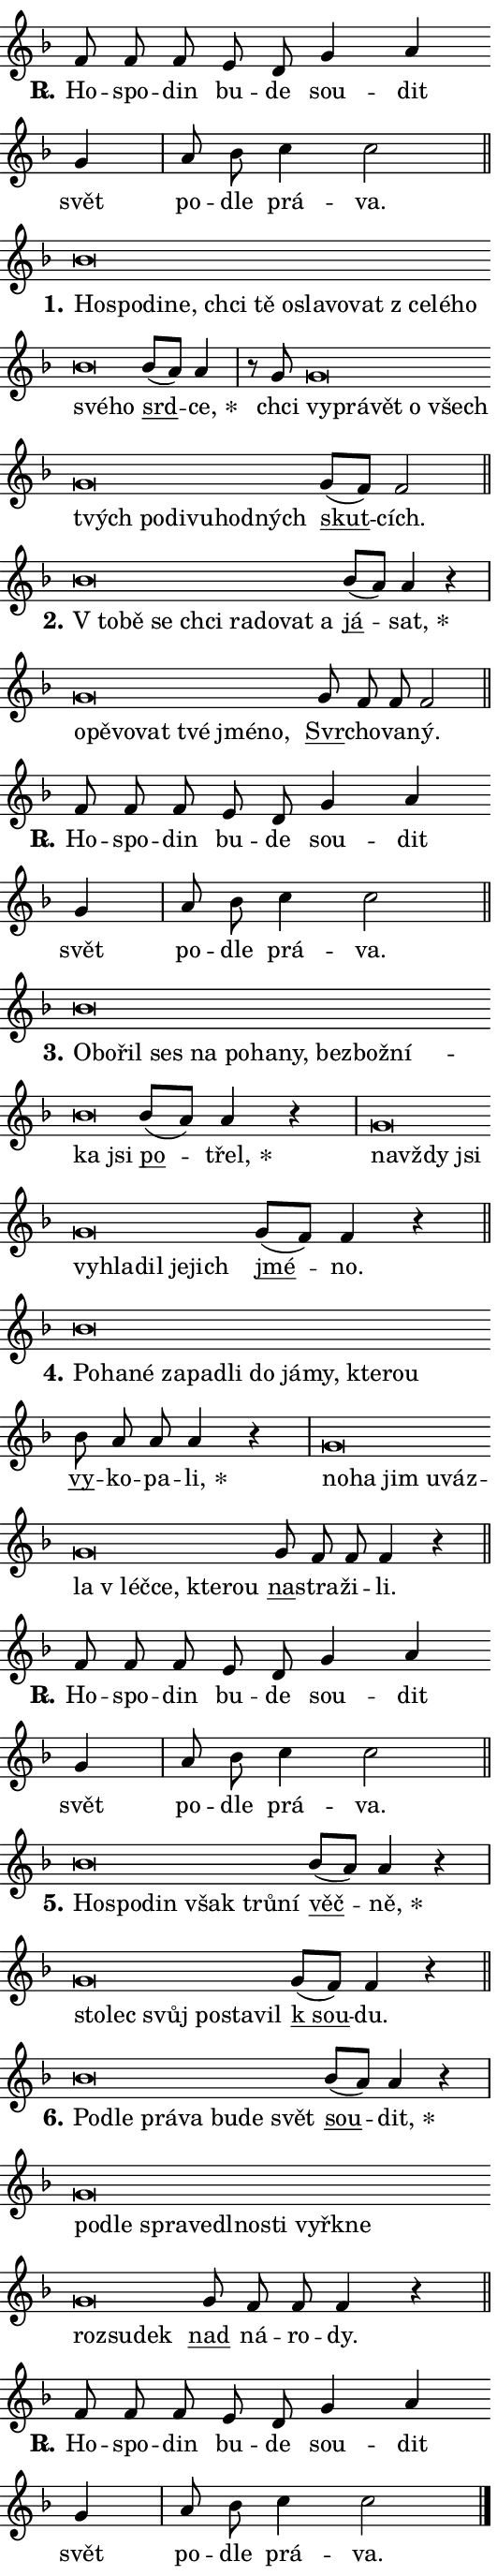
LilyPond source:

\version "2.24.0"
\header { tagline = "" }
\paper {
  indent = 0\cm
  top-margin = 0\cm
  right-margin = 0.13\cm % to fit lyric hyphens
  bottom-margin = 0\cm
  left-margin = 0\cm
  paper-width = 9\cm
  page-breaking = #ly:one-page-breaking
  system-system-spacing.basic-distance = #11
  score-system-spacing.basic-distance = #11
  ragged-last = ##f
}


%% Author: Thomas Morley
%% https://lists.gnu.org/archive/html/lilypond-user/2020-05/msg00002.html
#(define (line-position grob)
"Returns position of @var[grob} in current system:
   @code{'start}, if at first time-step
   @code{'end}, if at last time-step
   @code{'middle} otherwise
"
  (let* ((col (ly:item-get-column grob))
         (ln (ly:grob-object col 'left-neighbor))
         (rn (ly:grob-object col 'right-neighbor))
         (col-to-check-left (if (ly:grob? ln) ln col))
         (col-to-check-right (if (ly:grob? rn) rn col))
         (break-dir-left
           (and
             (ly:grob-property col-to-check-left 'non-musical #f)
             (ly:item-break-dir col-to-check-left)))
         (break-dir-right
           (and
             (ly:grob-property col-to-check-right 'non-musical #f)
             (ly:item-break-dir col-to-check-right))))
        (cond ((eqv? 1 break-dir-left) 'start)
              ((eqv? -1 break-dir-right) 'end)
              (else 'middle))))

#(define (tranparent-at-line-position vctor)
  (lambda (grob)
  "Relying on @code{line-position} select the relevant enry from @var{vctor}.
Used to determine transparency,"
    (case (line-position grob)
      ((end) (not (vector-ref vctor 0)))
      ((middle) (not (vector-ref vctor 1)))
      ((start) (not (vector-ref vctor 2))))))

noteHeadBreakVisibility =
#(define-music-function (break-visibility)(vector?)
"Makes @code{NoteHead}s transparent relying on @var{break-visibility}"
#{
  \override NoteHead.transparent =
    #(tranparent-at-line-position break-visibility)
#})

#(define delete-ledgers-for-transparent-note-heads
  (lambda (grob)
    "Reads whether a @code{NoteHead} is transparent.
If so this @code{NoteHead} is removed from @code{'note-heads} from
@var{grob}, which is supposed to be @code{LedgerLineSpanner}.
As a result ledgers are not printed for this @code{NoteHead}"
    (let* ((nhds-array (ly:grob-object grob 'note-heads))
           (nhds-list
             (if (ly:grob-array? nhds-array)
                 (ly:grob-array->list nhds-array)
                 '()))
           ;; Relies on the transparent-property being done before
           ;; Staff.LedgerLineSpanner.after-line-breaking is executed.
           ;; This is fragile ...
           (to-keep
             (remove
               (lambda (nhd)
                 (ly:grob-property nhd 'transparent #f))
               nhds-list)))
      ;; TODO find a better method to iterate over grob-arrays, similiar
      ;; to filter/remove etc for lists
      ;; For now rebuilt from scratch
      (set! (ly:grob-object grob 'note-heads)  '())
      (for-each
        (lambda (nhd)
          (ly:pointer-group-interface::add-grob grob 'note-heads nhd))
        to-keep))))

squashNotes = {
  \override NoteHead.X-extent = #'(-0.2 . 0.2)
  \override NoteHead.Y-extent = #'(-0.75 . 0)
  \override NoteHead.stencil =
    #(lambda (grob)
       (let ((pos (ly:grob-property grob 'staff-position)))
         (begin
           (if (< pos -7) (display "ERROR: Lower brevis then expected\n") (display ""))
           (if (<= pos -6) ly:text-interface::print ly:note-head::print))))
}
unSquashNotes = {
  \revert NoteHead.X-extent
  \revert NoteHead.Y-extent
  \revert NoteHead.stencil
}

hideNotes = \noteHeadBreakVisibility #begin-of-line-visible
unHideNotes = \noteHeadBreakVisibility #all-visible

% work-around for resetting accidentals
% https://lilypond.org/doc/v2.23/Documentation/notation/displaying-rhythms#unmetered-music
cadenzaMeasure = {
  \cadenzaOff
  \partial 1024 s1024
  \cadenzaOn
}

#(define-markup-command (accent layout props text) (markup?)
  "Underline accented syllable"
  (interpret-markup layout props
    #{\markup \override #'(offset . 4.3) \underline { #text }#}))

responsum = \markup \concat {
  "R" \hspace #-1.05 \path #0.1 #'((moveto 0 0.07) (lineto 0.9 0.8)) \hspace #0.05 "."
}

spaceSize = #0.6828661417322834 % exact space size for TeX Gyre Schola

\layout {
  \context {
    \Staff
    \remove "Time_signature_engraver"
    \override LedgerLineSpanner.after-line-breaking = #delete-ledgers-for-transparent-note-heads
  }
  \context {
    \Lyrics {
      \override LyricSpace.minimum-distance = \spaceSize
      \override LyricText.font-name = #"TeX Gyre Schola"
      \override LyricText.font-size = 1
      \override StanzaNumber.font-name = #"TeX Gyre Schola Bold"
      \override StanzaNumber.font-size = 1
    }
  }
  \context {
    \Score 
    \override NoteHead.text =
      #(lambda (grob) 
        (let ((pos (ly:grob-property grob 'staff-position)))
          #{\markup {
            \combine
              \halign #-0.55 \raise #(if (= pos -6) 0 0.5) \override #'(thickness . 2) \draw-line #'(3.2 . 0)
              \musicglyph "noteheads.sM1"
          }#}))
  }
}

% magnetic-lyrics.ily
%
%   written by
%     Jean Abou Samra <jean@abou-samra.fr>
%     Werner Lemberg <wl@gnu.org>
%
%   adapted by
%     Jiri Hon <jiri.hon@gmail.com>
%
% Version 2022-Apr-15

% https://www.mail-archive.com/lilypond-user@gnu.org/msg149350.html

#(define (Left_hyphen_pointer_engraver context)
   "Collect syllable-hyphen-syllable occurrences in lyrics and store
them in properties.  This engraver only looks to the left.  For
example, if the lyrics input is @code{foo -- bar}, it does the
following.

@itemize @bullet
@item
Set the @code{text} property of the @code{LyricHyphen} grob between
@q{foo} and @q{bar} to @code{foo}.

@item
Set the @code{left-hyphen} property of the @code{LyricText} grob with
text @q{foo} to the @code{LyricHyphen} grob between @q{foo} and
@q{bar}.
@end itemize

Use this auxiliary engraver in combination with the
@code{lyric-@/text::@/apply-@/magnetic-@/offset!} hook."
   (let ((hyphen #f)
         (text #f))
     (make-engraver
      (acknowledgers
       ((lyric-syllable-interface engraver grob source-engraver)
        (set! text grob)))
      (end-acknowledgers
       ((lyric-hyphen-interface engraver grob source-engraver)
        ;(when (not (grob::has-interface grob 'lyric-space-interface))
          (set! hyphen grob)));)
      ((stop-translation-timestep engraver)
       (when (and text hyphen)
         (ly:grob-set-object! text 'left-hyphen hyphen))
       (set! text #f)
       (set! hyphen #f)))))

#(define (lyric-text::apply-magnetic-offset! grob)
   "If the space between two syllables is less than the value in
property @code{LyricText@/.details@/.squash-threshold}, move the right
syllable to the left so that it gets concatenated with the left
syllable.

Use this function as a hook for
@code{LyricText@/.after-@/line-@/breaking} if the
@code{Left_@/hyphen_@/pointer_@/engraver} is active."
   (let ((hyphen (ly:grob-object grob 'left-hyphen #f)))
     (when hyphen
       (let ((left-text (ly:spanner-bound hyphen LEFT)))
         (when (grob::has-interface left-text 'lyric-syllable-interface)
           (let* ((common (ly:grob-common-refpoint grob left-text X))
                  (this-x-ext (ly:grob-extent grob common X))
                  (left-x-ext
                   (begin
                     ;; Trigger magnetism for left-text.
                     (ly:grob-property left-text 'after-line-breaking)
                     (ly:grob-extent left-text common X)))
                  ;; `delta` is the gap width between two syllables.
                  (delta (- (interval-start this-x-ext)
                            (interval-end left-x-ext)))
                  (details (ly:grob-property grob 'details))
                  (threshold (assoc-get 'squash-threshold details 0.2)))
             (when (< delta threshold)
               (let* (;; We have to manipulate the input text so that
                      ;; ligatures crossing syllable boundaries are not
                      ;; disabled.  For languages based on the Latin
                      ;; script this is essentially a beautification.
                      ;; However, for non-Western scripts it can be a
                      ;; necessity.
                      (lt (ly:grob-property left-text 'text))
                      (rt (ly:grob-property grob 'text))
                      (is-space (grob::has-interface hyphen 'lyric-space-interface))
                      (space (if is-space " " ""))
                      (extra-delta (if is-space spaceSize 0))
                      ;; Append new syllable.
                      (ltrt-space (if (and (string? lt) (string? rt))
                                (string-append lt space rt)
                                (make-concat-markup (list lt space rt))))
                      ;; Right-align `ltrt` to the right side.
                      (ltrt-space-markup (grob-interpret-markup
                               grob
                               (make-translate-markup
                                (cons (interval-length this-x-ext) 0)
                                (make-right-align-markup ltrt-space)))))
                 (begin
                   ;; Don't print `left-text`.
                   (ly:grob-set-property! left-text 'stencil #f)
                   ;; Set text and stencil (which holds all collected
                   ;; syllables so far) and shift it to the left.
                   (ly:grob-set-property! grob 'text ltrt-space)
                   (ly:grob-set-property! grob 'stencil ltrt-space-markup)
                   (ly:grob-translate-axis! grob (- (- delta extra-delta)) X))))))))))


#(define (lyric-hyphen::displace-bounds-first grob)
   ;; Make very sure this callback isn't triggered too early.
   (let ((left (ly:spanner-bound grob LEFT))
         (right (ly:spanner-bound grob RIGHT)))
     (ly:grob-property left 'after-line-breaking)
     (ly:grob-property right 'after-line-breaking)
     (ly:lyric-hyphen::print grob)))

squashThreshold = #0.4

\layout {
  \context {
    \Lyrics
    \consists #Left_hyphen_pointer_engraver
    \override LyricText.after-line-breaking =
      #lyric-text::apply-magnetic-offset!
    \override LyricHyphen.stencil = #lyric-hyphen::displace-bounds-first
    \override LyricText.details.squash-threshold = \squashThreshold
    \override LyricHyphen.minimum-distance = 0
    \override LyricHyphen.minimum-length = \squashThreshold
  }
}

squashText = \override LyricText.details.squash-threshold = 9999
unSquashText = \override LyricText.details.squash-threshold = \squashThreshold

leftText = \override LyricText.self-alignment-X = #LEFT
unLeftText = \revert LyricText.self-alignment-X

starOffset = #(lambda (grob) 
                (let ((x_offset (ly:self-alignment-interface::aligned-on-x-parent grob)))
                  (if (= x_offset 0) 0 (+ x_offset 1.2))))

star = #(define-music-function (syllable)(string?)
"Append star separator at the end of a syllable"
#{
  \once \override LyricText.X-offset = #starOffset
  \lyricmode { \markup {
    #syllable
    \override #'((font-name . "TeX Gyre Schola Bold")) \hspace #0.2 \lower #0.65 \larger "*"
  } }
#})

starAccent = #(define-music-function (syllable)(string?)
"Append star separator at the end of a syllable and make accent"
#{
  \once \override LyricText.X-offset = #starOffset
  \lyricmode { \markup {
    \accent #syllable
    \override #'((font-name . "TeX Gyre Schola Bold")) \hspace #0.2 \lower #0.65 \larger "*"
  } }
#})

breath = #(define-music-function (syllable)(string?)
"Append breathing indicator at the end of a syllable"
#{
  \lyricmode { \markup { #syllable "+" } }
#})

optionalBreath = #(define-music-function (syllable)(string?)
"Append optional breathing indicator at the end of a syllable"
#{
  \lyricmode { \markup { #syllable "(+)" } }
#})


\score {
    <<
        \new Voice = "melody" { \cadenzaOn \key f \major \relative { f'8 f f e d \bar "" g4 a \bar "" g \cadenzaMeasure \bar "|" a8 bes c4 c2 \cadenzaMeasure \bar "||" \break } }
        \new Lyrics \lyricsto "melody" { \lyricmode { \set stanza = \responsum
Ho -- spo -- din bu -- de sou -- dit svět po -- dle prá -- va. } }
    >>
    \layout {}
}

\score {
    <<
        \new Voice = "melody" { \cadenzaOn \key f \major \relative { \squashNotes bes'\breve*1/16 \hideNotes \breve*1/16 \bar "" \breve*1/16 \bar "" \breve*1/16 \bar "" \breve*1/16 \bar "" \breve*1/16 \bar "" \breve*1/16 \bar "" \breve*1/16 \bar "" \breve*1/16 \bar "" \breve*1/16 \bar "" \breve*1/16 \bar "" \breve*1/16 \bar "" \breve*1/16 \bar "" \breve*1/16 \breve*1/16 \bar "" \unHideNotes \unSquashNotes \bar "" bes8[( a)] a4 \cadenzaMeasure \bar "|" r8 g8 \squashNotes g\breve*1/16 \hideNotes \breve*1/16 \bar "" \breve*1/16 \bar "" \breve*1/16 \bar "" \breve*1/16 \bar "" \breve*1/16 \bar "" \breve*1/16 \bar "" \breve*1/16 \bar "" \breve*1/16 \bar "" \breve*1/16 \breve*1/16 \bar "" \unHideNotes \unSquashNotes \bar "" g8[( f)] f2 \cadenzaMeasure \bar "||" \break } }
        \new Lyrics \lyricsto "melody" { \lyricmode { \set stanza = "1."
\leftText Ho -- \squashText spo -- di -- ne, chci tě o -- sla -- vo -- vat "z ce" -- lé -- ho své -- ho \unLeftText \unSquashText \markup \accent srd -- \star ce, chci \leftText vy -- \squashText prá -- vět o všech tvých po -- di -- vu -- hod -- ných \unLeftText \unSquashText \markup \accent skut -- cích. } }
    >>
    \layout {}
}

\score {
    <<
        \new Voice = "melody" { \cadenzaOn \key f \major \relative { \squashNotes bes'\breve*1/16 \hideNotes \breve*1/16 \bar "" \breve*1/16 \bar "" \breve*1/16 \bar "" \breve*1/16 \bar "" \breve*1/16 \bar "" \breve*1/16 \breve*1/16 \bar "" \unHideNotes \unSquashNotes \bar "" bes8[( a)] a4 r \cadenzaMeasure \bar "|" \squashNotes g\breve*1/16 \hideNotes \breve*1/16 \bar "" \breve*1/16 \bar "" \breve*1/16 \bar "" \breve*1/16 \bar "" \breve*1/16 \breve*1/16 \bar "" \unHideNotes \unSquashNotes \bar "" g8 f f f2 \cadenzaMeasure \bar "||" \break } }
        \new Lyrics \lyricsto "melody" { \lyricmode { \set stanza = "2."
\leftText "V to" -- \squashText bě se chci ra -- do -- vat a \unLeftText \unSquashText \markup \accent já -- \star sat, \leftText o -- \squashText pě -- vo -- vat tvé jmé -- no, \unLeftText \unSquashText \markup \accent Svr -- cho -- va -- ný. } }
    >>
    \layout {}
}

\score {
    <<
        \new Voice = "melody" { \cadenzaOn \key f \major \relative { f'8 f f e d \bar "" g4 a \bar "" g \cadenzaMeasure \bar "|" a8 bes c4 c2 \cadenzaMeasure \bar "||" \break } }
        \new Lyrics \lyricsto "melody" { \lyricmode { \set stanza = \responsum
Ho -- spo -- din bu -- de sou -- dit svět po -- dle prá -- va. } }
    >>
    \layout {}
}

\score {
    <<
        \new Voice = "melody" { \cadenzaOn \key f \major \relative { \squashNotes bes'\breve*1/16 \hideNotes \breve*1/16 \bar "" \breve*1/16 \bar "" \breve*1/16 \bar "" \breve*1/16 \bar "" \breve*1/16 \bar "" \breve*1/16 \bar "" \breve*1/16 \bar "" \breve*1/16 \bar "" \breve*1/16 \bar "" \breve*1/16 \bar "" \breve*1/16 \breve*1/16 \bar "" \unHideNotes \unSquashNotes \bar "" bes8[( a)] a4 r \cadenzaMeasure \bar "|" \squashNotes g\breve*1/16 \hideNotes \breve*1/16 \bar "" \breve*1/16 \bar "" \breve*1/16 \bar "" \breve*1/16 \bar "" \breve*1/16 \bar "" \breve*1/16 \breve*1/16 \bar "" \unHideNotes \unSquashNotes \bar "" g8[( f)] f4 r \cadenzaMeasure \bar "||" \break } }
        \new Lyrics \lyricsto "melody" { \lyricmode { \set stanza = "3."
\leftText O -- \squashText bo -- řil ses na po -- ha -- ny, bez -- bož -- ní -- ka jsi \unLeftText \unSquashText \markup \accent po -- \star třel, \leftText na -- \squashText vždy jsi vy -- hla -- dil je -- jich \unLeftText \unSquashText \markup \accent jmé -- no. } }
    >>
    \layout {}
}

\score {
    <<
        \new Voice = "melody" { \cadenzaOn \key f \major \relative { \squashNotes bes'\breve*1/16 \hideNotes \breve*1/16 \bar "" \breve*1/16 \bar "" \breve*1/16 \bar "" \breve*1/16 \bar "" \breve*1/16 \bar "" \breve*1/16 \bar "" \breve*1/16 \bar "" \breve*1/16 \bar "" \breve*1/16 \breve*1/16 \bar "" \unHideNotes \unSquashNotes \bar "" bes8 a a a4 r \cadenzaMeasure \bar "|" \squashNotes g\breve*1/16 \hideNotes \breve*1/16 \bar "" \breve*1/16 \bar "" \breve*1/16 \bar "" \breve*1/16 \bar "" \breve*1/16 \bar "" \breve*1/16 \bar "" \breve*1/16 \bar "" \breve*1/16 \breve*1/16 \bar "" \unHideNotes \unSquashNotes \bar "" g8 f f f4 r \cadenzaMeasure \bar "||" \break } }
        \new Lyrics \lyricsto "melody" { \lyricmode { \set stanza = "4."
\leftText Po -- \squashText ha -- né za -- pa -- dli do já -- my, kte -- rou \unLeftText \unSquashText \markup \accent vy -- ko -- pa -- \star li, \leftText no -- \squashText ha jim u -- váz -- la "v léč" -- ce, kte -- rou \unLeftText \unSquashText \markup \accent na -- stra -- ži -- li. } }
    >>
    \layout {}
}

\score {
    <<
        \new Voice = "melody" { \cadenzaOn \key f \major \relative { f'8 f f e d \bar "" g4 a \bar "" g \cadenzaMeasure \bar "|" a8 bes c4 c2 \cadenzaMeasure \bar "||" \break } }
        \new Lyrics \lyricsto "melody" { \lyricmode { \set stanza = \responsum
Ho -- spo -- din bu -- de sou -- dit svět po -- dle prá -- va. } }
    >>
    \layout {}
}

\score {
    <<
        \new Voice = "melody" { \cadenzaOn \key f \major \relative { \squashNotes bes'\breve*1/16 \hideNotes \breve*1/16 \bar "" \breve*1/16 \bar "" \breve*1/16 \bar "" \breve*1/16 \breve*1/16 \bar "" \unHideNotes \unSquashNotes \bar "" bes8[( a)] a4 r \cadenzaMeasure \bar "|" \squashNotes g\breve*1/16 \hideNotes \breve*1/16 \bar "" \breve*1/16 \bar "" \breve*1/16 \bar "" \breve*1/16 \breve*1/16 \bar "" \unHideNotes \unSquashNotes \bar "" g8[( f)] f4 r \cadenzaMeasure \bar "||" \break } }
        \new Lyrics \lyricsto "melody" { \lyricmode { \set stanza = "5."
\leftText Ho -- \squashText spo -- din však trů -- ní \unLeftText \unSquashText \markup \accent věč -- \star ně, \leftText sto -- \squashText lec svůj po -- sta -- vil \unLeftText \unSquashText \markup \accent "k sou" -- du. } }
    >>
    \layout {}
}

\score {
    <<
        \new Voice = "melody" { \cadenzaOn \key f \major \relative { \squashNotes bes'\breve*1/16 \hideNotes \breve*1/16 \bar "" \breve*1/16 \bar "" \breve*1/16 \bar "" \breve*1/16 \bar "" \breve*1/16 \breve*1/16 \bar "" \unHideNotes \unSquashNotes \bar "" bes8[( a)] a4 r \cadenzaMeasure \bar "|" \squashNotes g\breve*1/16 \hideNotes \breve*1/16 \bar "" \breve*1/16 \bar "" \breve*1/16 \bar "" \breve*1/16 \bar "" \breve*1/16 \bar "" \breve*1/16 \bar "" \breve*1/16 \bar "" \breve*1/16 \bar "" \breve*1/16 \bar "" \breve*1/16 \breve*1/16 \bar "" \unHideNotes \unSquashNotes \bar "" g8 f f f4 r \cadenzaMeasure \bar "||" \break } }
        \new Lyrics \lyricsto "melody" { \lyricmode { \set stanza = "6."
\leftText Po -- \squashText dle prá -- va bu -- de svět \unLeftText \unSquashText \markup \accent sou -- \star dit, \leftText po -- \squashText dle spra -- ve -- dl -- no -- sti vy -- řkne roz -- su -- dek \unLeftText \unSquashText \markup \accent nad ná -- ro -- dy. } }
    >>
    \layout {}
}

\score {
    <<
        \new Voice = "melody" { \cadenzaOn \key f \major \relative { f'8 f f e d \bar "" g4 a \bar "" g \cadenzaMeasure \bar "|" a8 bes c4 c2 \cadenzaMeasure \bar "||" \break } \bar "|." }
        \new Lyrics \lyricsto "melody" { \lyricmode { \set stanza = \responsum
Ho -- spo -- din bu -- de sou -- dit svět po -- dle prá -- va. } }
    >>
    \layout {}
}
